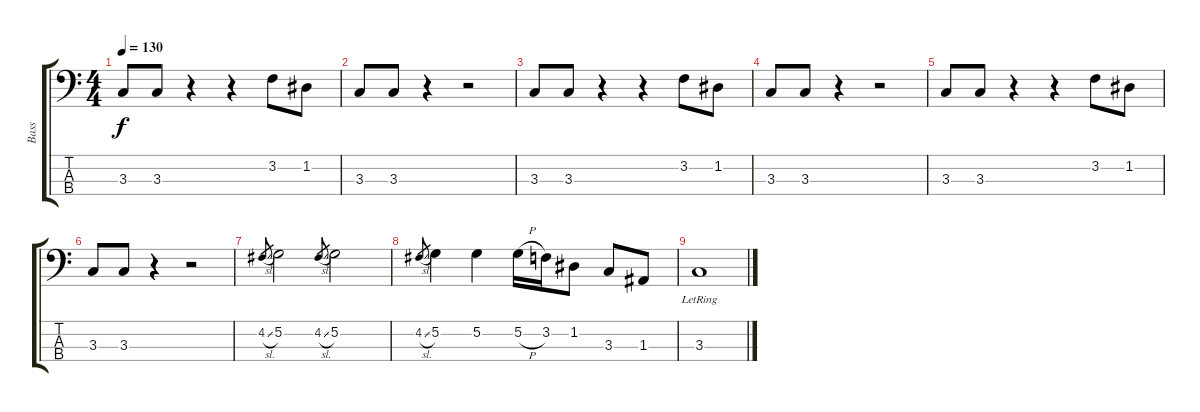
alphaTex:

\track ("Bass" "Bass") {instrument electricbassfinger}
\staff {score tabs}
\tuning (G2 D2 A1 E1) {hide}
\ts (4 4)
\tempo 130
\clef f4
\ks c
3.3.8{dy f} 3.3.8 r.4 r.4 3.2.8 1.2.8 |
3.3.8 3.3.8 r.4 r.2 |
3.3.8 3.3.8 r.4 r.4 3.2.8 1.2.8 |
3.3.8 3.3.8 r.4 r.2 |
3.3.8 3.3.8 r.4 r.4 3.2.8 1.2.8 |
3.3.8 3.3.8 r.4 r.2 |
4.2{sl}.8{gr} 5.2.2 4.2{sl}.8{gr} 5.2.2 |
4.2{sl}.8{gr} 5.2.4 5.2.4 5.2{h}.16 3.2.16 1.2.8 3.3.8 1.3.8 |
3.3{lr}.1
